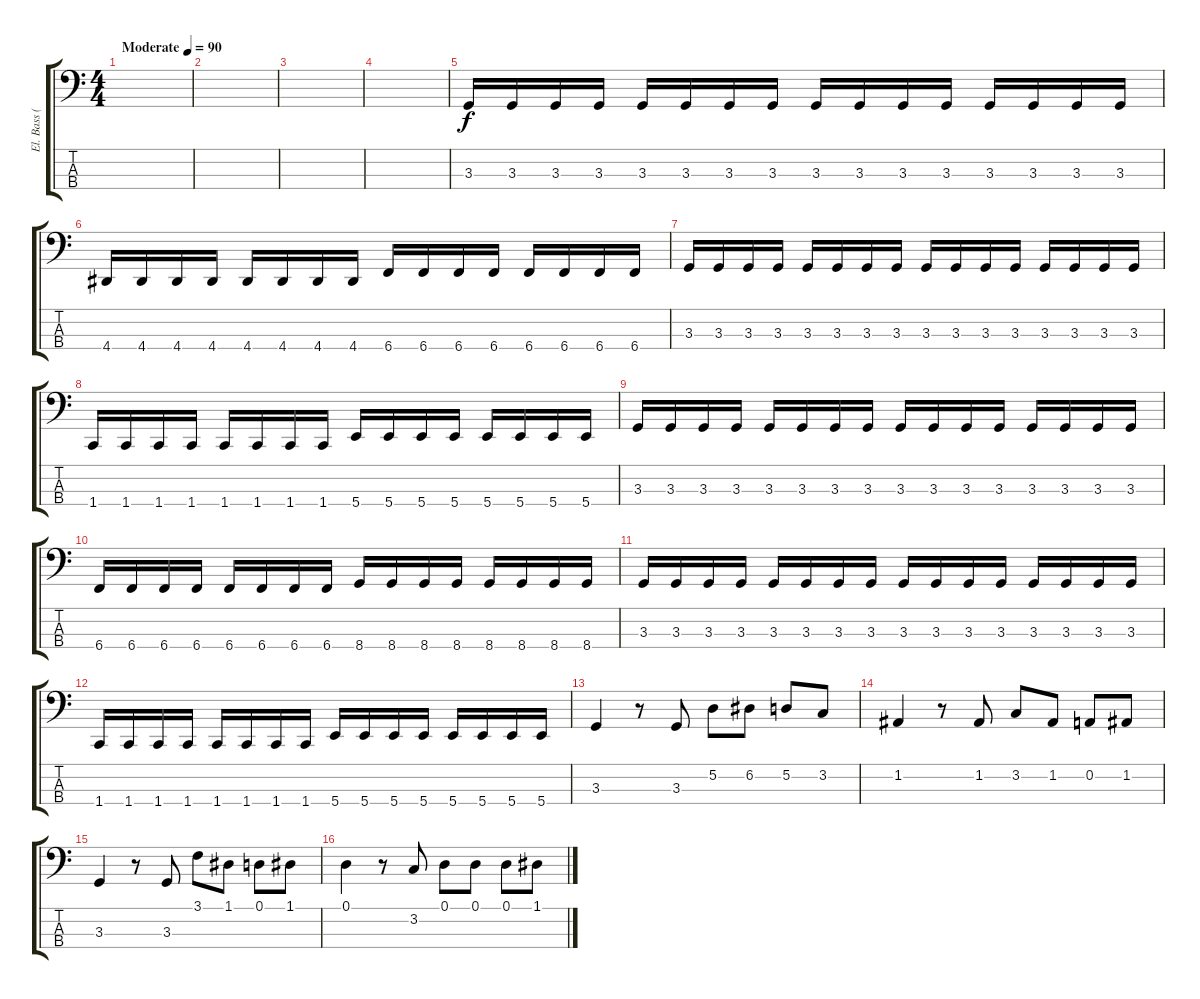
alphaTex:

\track ("El. Bass (Rafi)" "El. Bass (") {instrument electricbassfinger}
\staff {score tabs}
\tuning (D2 A1 E1 B0) {hide}
\ts (4 4)
\tempo (90 "Moderate")
\clef f4
\ks c
|
|
|
|
3.3.16 3.3.16 3.3.16 3.3.16 3.3.16 3.3.16 3.3.16 3.3.16 3.3.16 3.3.16 3.3.16 3.3.16 3.3.16 3.3.16 3.3.16 3.3.16 |
4.4.16 4.4.16 4.4.16 4.4.16 4.4.16 4.4.16 4.4.16 4.4.16 6.4.16 6.4.16 6.4.16 6.4.16 6.4.16 6.4.16 6.4.16 6.4.16 |
3.3.16 3.3.16 3.3.16 3.3.16 3.3.16 3.3.16 3.3.16 3.3.16 3.3.16 3.3.16 3.3.16 3.3.16 3.3.16 3.3.16 3.3.16 3.3.16 |
1.4.16 1.4.16 1.4.16 1.4.16 1.4.16 1.4.16 1.4.16 1.4.16 5.4.16 5.4.16 5.4.16 5.4.16 5.4.16 5.4.16 5.4.16 5.4.16 |
3.3.16 3.3.16 3.3.16 3.3.16 3.3.16 3.3.16 3.3.16 3.3.16 3.3.16 3.3.16 3.3.16 3.3.16 3.3.16 3.3.16 3.3.16 3.3.16 |
6.4.16 6.4.16 6.4.16 6.4.16 6.4.16 6.4.16 6.4.16 6.4.16 8.4.16 8.4.16 8.4.16 8.4.16 8.4.16 8.4.16 8.4.16 8.4.16 |
3.3.16 3.3.16 3.3.16 3.3.16 3.3.16 3.3.16 3.3.16 3.3.16 3.3.16 3.3.16 3.3.16 3.3.16 3.3.16 3.3.16 3.3.16 3.3.16 |
1.4.16 1.4.16 1.4.16 1.4.16 1.4.16 1.4.16 1.4.16 1.4.16 5.4.16 5.4.16 5.4.16 5.4.16 5.4.16 5.4.16 5.4.16 5.4.16 |
3.3.4 r.8 3.3.8 5.2.8 6.2.8 5.2.8 3.2.8 |
1.2.4 r.8 1.2.8 3.2.8 1.2.8 0.2.8 1.2.8 |
3.3.4 r.8 3.3.8 3.1.8 1.1.8 0.1.8 1.1.8 |
0.1.4 r.8 3.2.8 0.1.8 0.1.8 0.1.8 1.1.8
